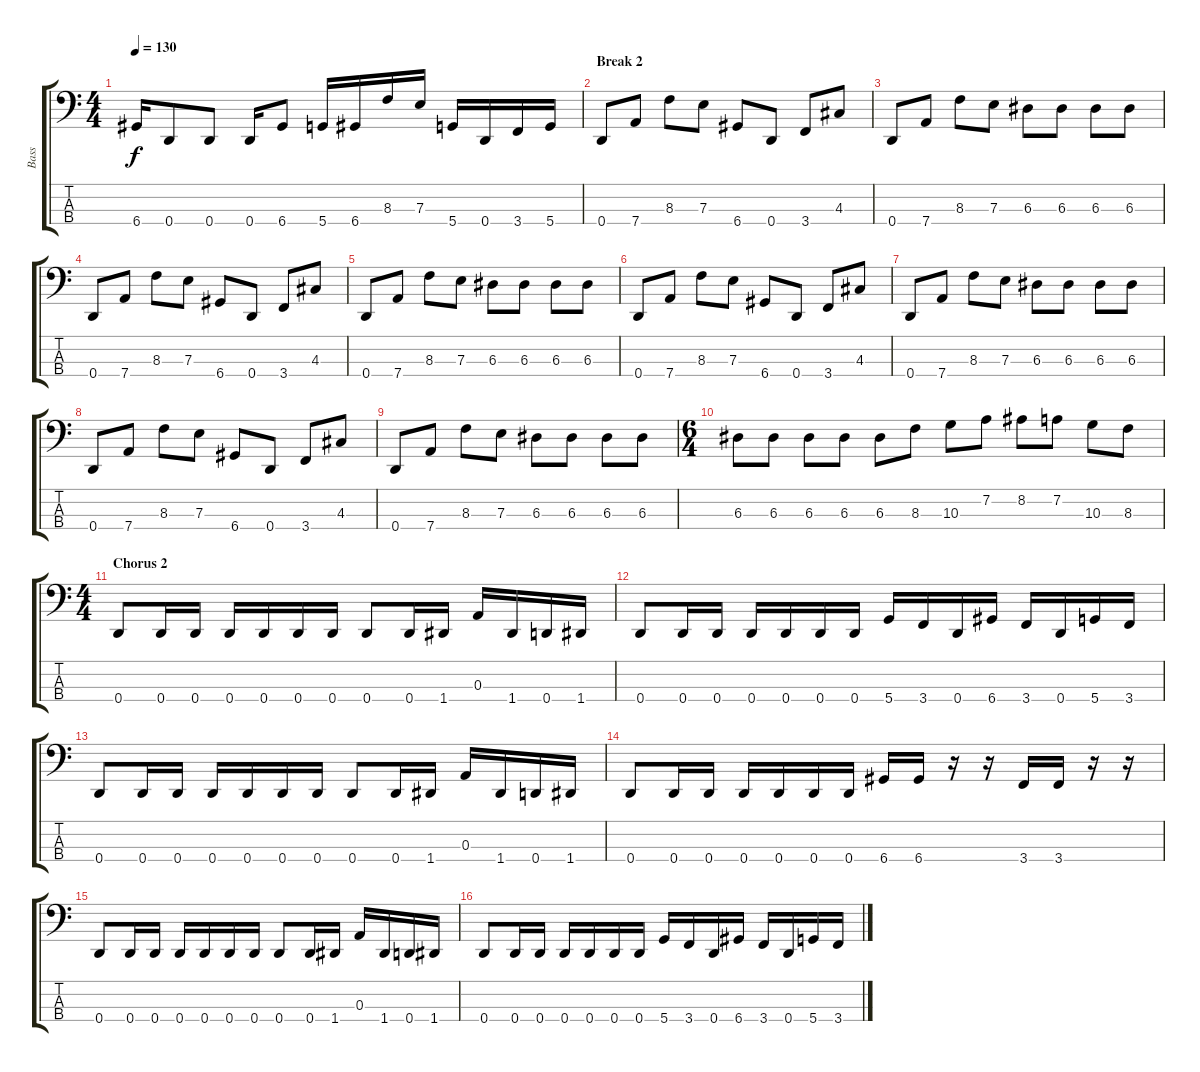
\track ("Bass" "Bass") {instrument electricbasspick}
\staff {score tabs}
\tuning (G2 D2 A1 D1) {hide}
\ts (4 4)
\tempo 130
\clef f4
\ks c
6.4.16{dy f} 0.4.8 0.4.8 0.4.16 6.4.8 5.4.16 6.4.16 8.3.16 7.3.16 5.4.16 0.4.16 3.4.16 5.4.16 |
\section ("" "Break 2")
0.4.8 7.4.8 8.3.8 7.3.8 6.4.8 0.4.8 3.4.8 4.3.8 |
0.4.8 7.4.8 8.3.8 7.3.8 6.3.8 6.3.8 6.3.8 6.3.8 |
0.4.8 7.4.8 8.3.8 7.3.8 6.4.8 0.4.8 3.4.8 4.3.8 |
0.4.8 7.4.8 8.3.8 7.3.8 6.3.8 6.3.8 6.3.8 6.3.8 |
0.4.8 7.4.8 8.3.8 7.3.8 6.4.8 0.4.8 3.4.8 4.3.8 |
0.4.8 7.4.8 8.3.8 7.3.8 6.3.8 6.3.8 6.3.8 6.3.8 |
0.4.8 7.4.8 8.3.8 7.3.8 6.4.8 0.4.8 3.4.8 4.3.8 |
0.4.8 7.4.8 8.3.8 7.3.8 6.3.8 6.3.8 6.3.8 6.3.8 |
\ts (6 4)
6.3.8 6.3.8 6.3.8 6.3.8 6.3.8 8.3.8 10.3.8 7.2.8 8.2.8 7.2.8 10.3.8 8.3.8 |
\ts (4 4)
\section ("" "Chorus 2")
0.4.8 0.4.16 0.4.16 0.4.16 0.4.16 0.4.16 0.4.16 0.4.8 0.4.16 1.4.16 0.3.16 1.4.16 0.4.16 1.4.16 |
0.4.8 0.4.16 0.4.16 0.4.16 0.4.16 0.4.16 0.4.16 5.4.16 3.4.16 0.4.16 6.4.16 3.4.16 0.4.16 5.4.16 3.4.16 |
0.4.8 0.4.16 0.4.16 0.4.16 0.4.16 0.4.16 0.4.16 0.4.8 0.4.16 1.4.16 0.3.16 1.4.16 0.4.16 1.4.16 |
0.4.8 0.4.16 0.4.16 0.4.16 0.4.16 0.4.16 0.4.16 6.4.16 6.4.16 r.16 r.16 3.4.16 3.4.16 r.16 r.16 |
0.4.8 0.4.16 0.4.16 0.4.16 0.4.16 0.4.16 0.4.16 0.4.8 0.4.16 1.4.16 0.3.16 1.4.16 0.4.16 1.4.16 |
0.4.8 0.4.16 0.4.16 0.4.16 0.4.16 0.4.16 0.4.16 5.4.16 3.4.16 0.4.16 6.4.16 3.4.16 0.4.16 5.4.16 3.4.16
